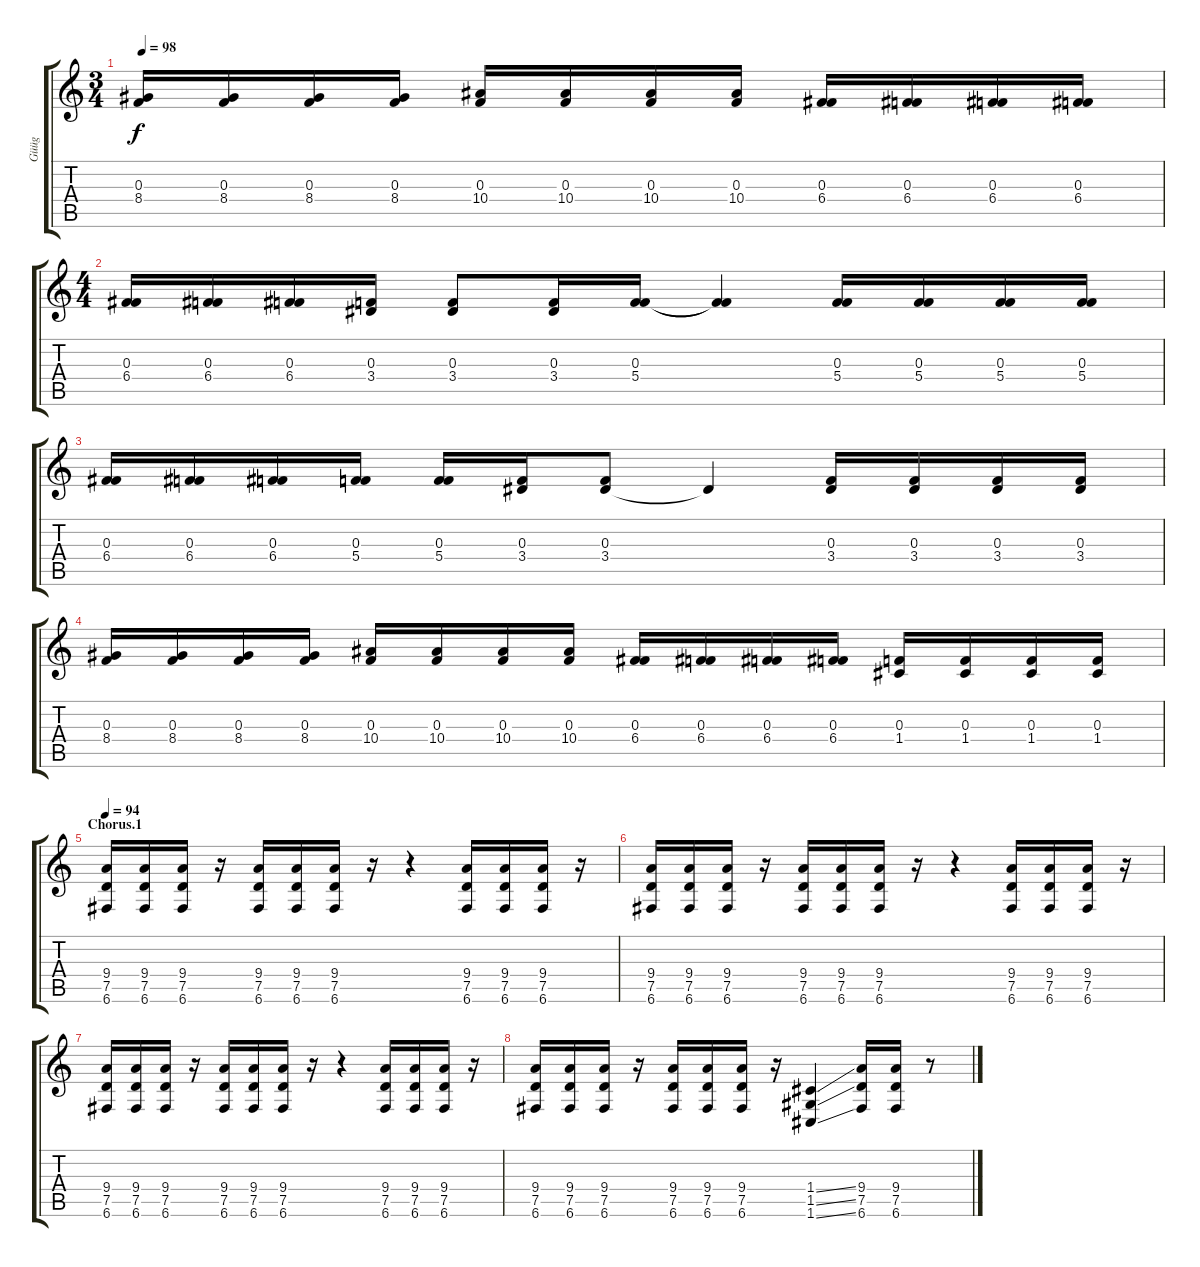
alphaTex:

\track ("Güüg" "Güüg") {instrument distortionguitar}
\staff {score tabs}
\tuning (D4 A3 F3 C3 G2 C2) {hide}
\ts (3 4)
\tempo 98
\clef g2
\ks c
(0.3 8.4).16{dy f} (0.3 8.4).16 (0.3 8.4).16 (0.3 8.4).16 (0.3 10.4).16 (0.3 10.4).16 (0.3 10.4).16 (0.3 10.4).16 (0.3 6.4).16 (0.3 6.4).16 (0.3 6.4).16 (0.3 6.4).16 |
\ts (4 4)
(0.3 6.4).16 (0.3 6.4).16 (0.3 6.4).16 (0.3 3.4).16 (0.3 3.4).8 (0.3 3.4).16 (0.3 5.4).16 (0.3{t} 5.4{t}).4 (0.3 5.4).16 (0.3 5.4).16 (0.3 5.4).16 (0.3 5.4).16 |
(0.3 6.4).16 (0.3 6.4).16 (0.3 6.4).16 (0.3 5.4).16 (0.3 5.4).16 (0.3 3.4).16 (0.3 3.4).8 3.4{t}.4 (0.3 3.4).16 (0.3 3.4).16 (0.3 3.4).16 (0.3 3.4).16 |
(0.3 8.4).16 (0.3 8.4).16 (0.3 8.4).16 (0.3 8.4).16 (0.3 10.4).16 (0.3 10.4).16 (0.3 10.4).16 (0.3 10.4).16 (0.3 6.4).16 (0.3 6.4).16 (0.3 6.4).16 (0.3 6.4).16 (0.3 1.4).16 (0.3 1.4).16 (0.3 1.4).16 (0.3 1.4).16 |
\section ("" "Chorus.1")
\tempo 94
(9.4 7.5 6.6).16 (9.4 7.5 6.6).16 (9.4 7.5 6.6).16 r.16 (9.4 7.5 6.6).16 (9.4 7.5 6.6).16 (9.4 7.5 6.6).16 r.16 r.4 (9.4 7.5 6.6).16 (9.4 7.5 6.6).16 (9.4 7.5 6.6).16 r.16 |
(9.4 7.5 6.6).16 (9.4 7.5 6.6).16 (9.4 7.5 6.6).16 r.16 (9.4 7.5 6.6).16 (9.4 7.5 6.6).16 (9.4 7.5 6.6).16 r.16 r.4 (9.4 7.5 6.6).16 (9.4 7.5 6.6).16 (9.4 7.5 6.6).16 r.16 |
(9.4 7.5 6.6).16 (9.4 7.5 6.6).16 (9.4 7.5 6.6).16 r.16 (9.4 7.5 6.6).16 (9.4 7.5 6.6).16 (9.4 7.5 6.6).16 r.16 r.4 (9.4 7.5 6.6).16 (9.4 7.5 6.6).16 (9.4 7.5 6.6).16 r.16 |
(9.4 7.5 6.6).16 (9.4 7.5 6.6).16 (9.4 7.5 6.6).16 r.16 (9.4 7.5 6.6).16 (9.4 7.5 6.6).16 (9.4 7.5 6.6).16 r.16 (1.4{ss} 1.5{ss} 1.6{ss}).4 (9.4 7.5 6.6).16 (9.4 7.5 6.6).16 r.8
